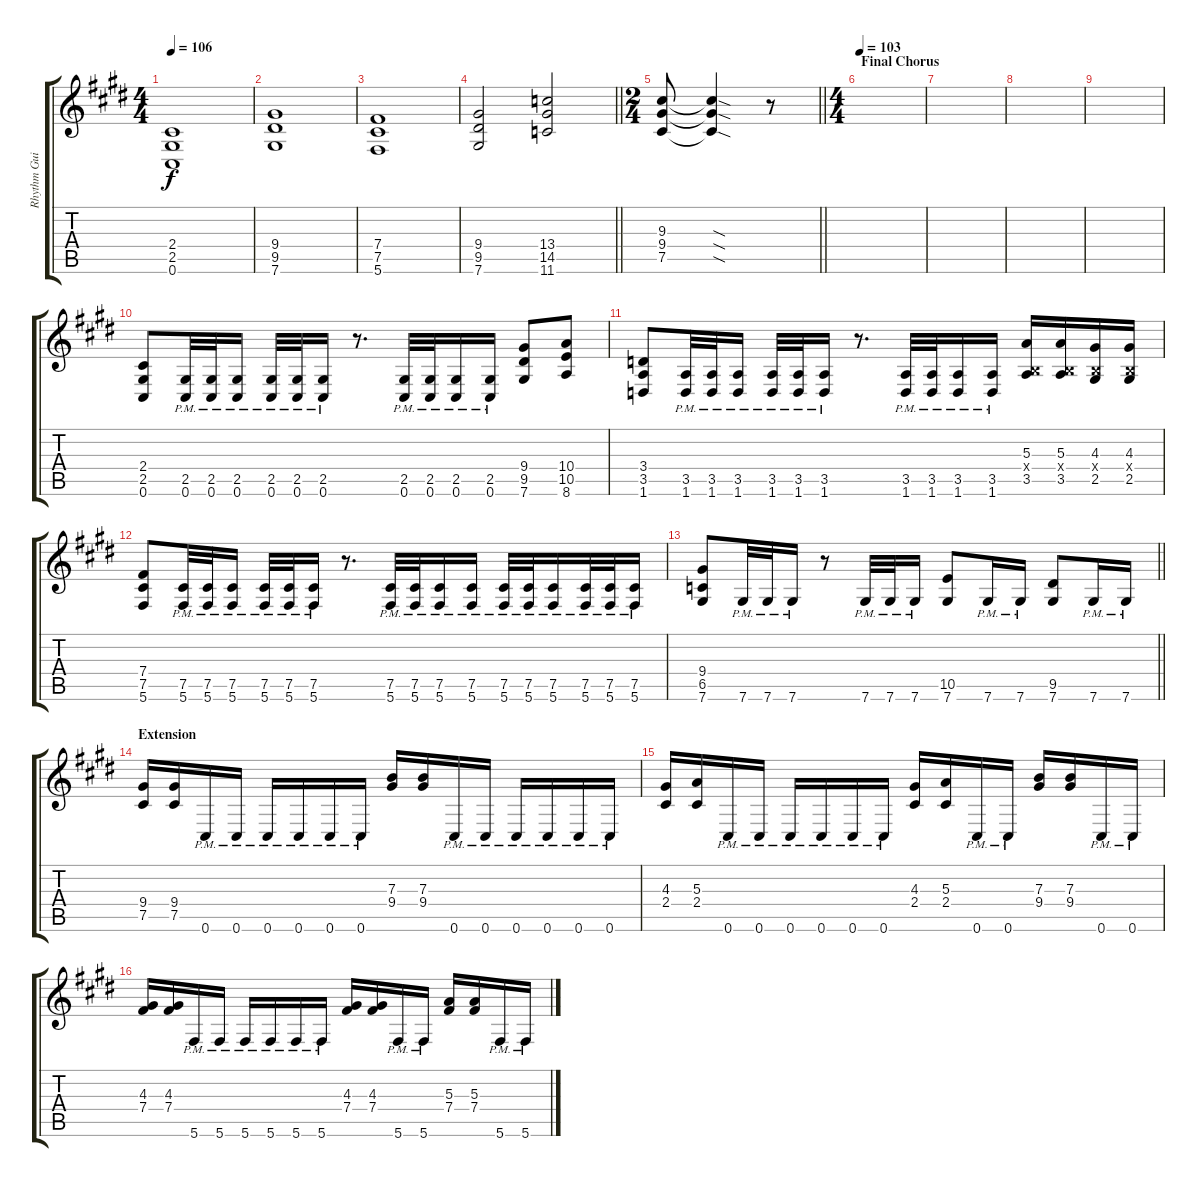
\track ("Rhythm Guitar" "Rhythm Gui") {instrument distortionguitar}
\staff {score tabs}
\tuning (Db4 Ab3 E3 B2 Gb2 Db2) {hide}
\ts (4 4)
\tempo 106
\clef g2
\ks c#minor
(2.4 2.5 0.6).1{dy f} |
(9.4 9.5 7.6).1 |
(7.4 7.5 5.6).1 |
\barLineRight lightlight
(9.4 9.5 7.6).2 (13.4 14.5 11.6).2 |
\ts (2 4)
\barLineRight lightlight
(9.3 9.4 7.5).8 (9.3{sod t} 9.4{sod t} 7.5{sod t}).4 r.8 |
\ts (4 4)
\section ("" "Final Chorus")
\tempo 103
|
|
|
|
(2.4 2.5 0.6).8 (2.5{pm} 0.6{pm}).32 (2.5{pm} 0.6{pm}).32 (2.5{pm} 0.6{pm}).16 (2.5{pm} 0.6{pm}).32 (2.5{pm} 0.6{pm}).32 (2.5{pm} 0.6{pm}).16 r.8{d} (2.5{pm} 0.6{pm}).32 (2.5{pm} 0.6{pm}).32 (2.5{pm} 0.6{pm}).16 (2.5{pm} 0.6{pm}).16 (9.4 9.5 7.6).8 (10.4 10.5 8.6).8 |
(3.4 3.5 1.6).8 (3.5{pm} 1.6{pm}).32 (3.5{pm} 1.6{pm}).32 (3.5{pm} 1.6{pm}).16 (3.5{pm} 1.6{pm}).32 (3.5{pm} 1.6{pm}).32 (3.5{pm} 1.6{pm}).16 r.8{d} (3.5{pm} 1.6{pm}).32 (3.5{pm} 1.6{pm}).32 (3.5{pm} 1.6{pm}).16 (3.5{pm} 1.6{pm}).16 (5.3 0.4{x} 3.5).16 (5.3 0.4{x} 3.5).16 (4.3 0.4{x} 2.5).16 (4.3 0.4{x} 2.5).16 |
(7.4 7.5 5.6).8 (7.5{pm} 5.6{pm}).32 (7.5{pm} 5.6{pm}).32 (7.5{pm} 5.6{pm}).16 (7.5{pm} 5.6{pm}).32 (7.5{pm} 5.6{pm}).32 (7.5{pm} 5.6{pm}).16 r.8{d} (7.5{pm} 5.6{pm}).32 (7.5{pm} 5.6{pm}).32 (7.5{pm} 5.6{pm}).16 (7.5{pm} 5.6{pm}).16 (7.5{pm} 5.6{pm}).32 (7.5{pm} 5.6{pm}).32 (7.5{pm} 5.6{pm}).16 (7.5{pm} 5.6{pm}).32 (7.5{pm} 5.6{pm}).32 (7.5{pm} 5.6{pm}).16 |
\barLineRight lightlight
(9.4 6.5 7.6).8 7.6{pm}.32 7.6{pm}.32 7.6{pm}.16 r.8 7.6{pm}.32 7.6{pm}.32 7.6{pm}.16 (10.5 7.6).8 7.6{pm}.16 7.6{pm}.16 (9.5 7.6).8 7.6{pm}.16 7.6{pm}.16 |
\section ("" "Extension")
(9.4 7.5).16 (9.4 7.5).16 0.6{pm}.16 0.6{pm}.16 0.6{pm}.16 0.6{pm}.16 0.6{pm}.16 0.6{pm}.16 (7.3 9.4).16 (7.3 9.4).16 0.6{pm}.16 0.6{pm}.16 0.6{pm}.16 0.6{pm}.16 0.6{pm}.16 0.6{pm}.16 |
(4.3 2.4).16 (5.3 2.4).16 0.6{pm}.16 0.6{pm}.16 0.6{pm}.16 0.6{pm}.16 0.6{pm}.16 0.6{pm}.16 (4.3 2.4).16 (5.3 2.4).16 0.6{pm}.16 0.6{pm}.16 (7.3 9.4).16 (7.3 9.4).16 0.6{pm}.16 0.6{pm}.16 |
(4.3 7.4).16 (4.3 7.4).16 5.6{pm}.16 5.6{pm}.16 5.6{pm}.16 5.6{pm}.16 5.6{pm}.16 5.6{pm}.16 (4.3 7.4).16 (4.3 7.4).16 5.6{pm}.16 5.6{pm}.16 (5.3 7.4).16 (5.3 7.4).16 5.6{pm}.16 5.6{pm}.16
